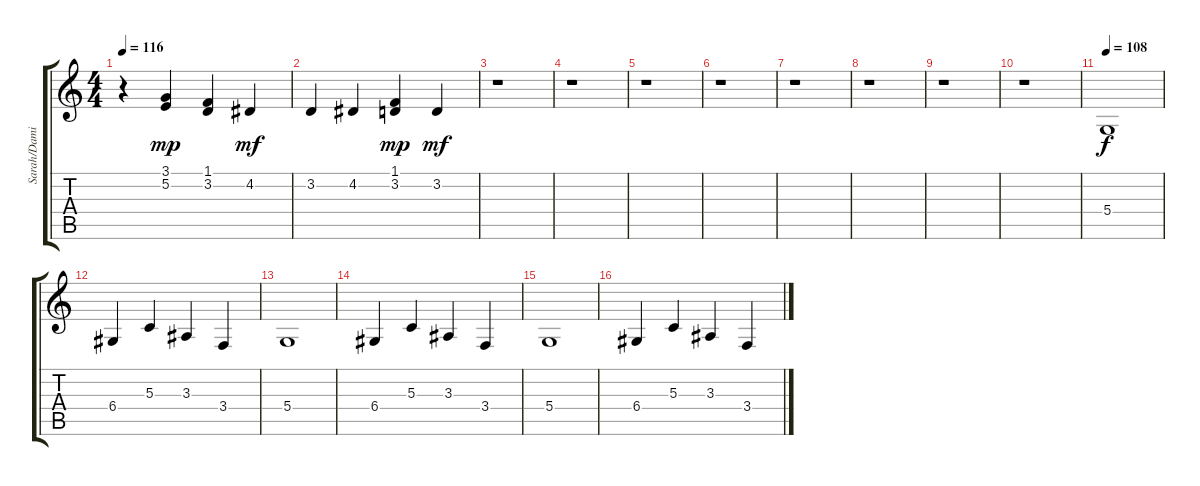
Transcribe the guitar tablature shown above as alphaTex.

\track ("Sarah/Damien (Choir/Keyb)" "Sarah/Dami") {instrument pad4choir}
\staff {score tabs}
\tuning (E4 B3 G3 D3 A2 E2) {hide}
\ts (4 4)
\tempo 116
\clef g2
\ks c
r.4{dy mf} (3.1 5.2).4{dy mp} (1.1 3.2).4 4.2.4{dy mf} |
3.2.4 4.2.4 (1.1 3.2).4{dy mp} 3.2.4{dy mf} |
r.1 |
r.1 |
r.1 |
r.1 |
r.1 |
r.1 |
r.1 |
r.1 |
\tempo 108
5.4.1{dy f} |
6.4.4 5.3.4 3.3.4 3.4.4 |
5.4.1 |
6.4.4 5.3.4 3.3.4 3.4.4 |
5.4.1 |
6.4.4 5.3.4 3.3.4 3.4.4
